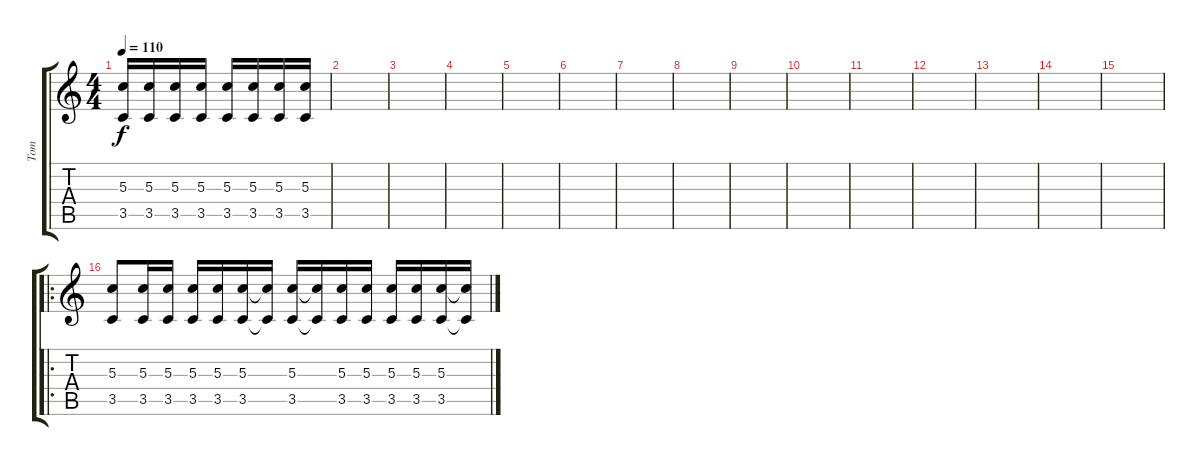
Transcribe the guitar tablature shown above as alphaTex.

\track ("Tom " "Tom ") {instrument electricguitarclean}
\staff {score tabs}
\tuning (E4 B3 G3 D3 A2 E2) {hide}
\ts (4 4)
\tempo 110
\clef g2
\ks c
(5.3 3.5).16{dy f} (5.3 3.5).16 (5.3 3.5).16 (5.3 3.5).16 (5.3 3.5).16 (5.3 3.5).16 (5.3 3.5).16 (5.3 3.5).16 |
|
|
|
|
|
|
|
|
|
|
|
|
|
|
\ro
(5.3 3.5).8{volume 11 instrument distortionguitar} (5.3 3.5).16 (5.3 3.5).16 (5.3 3.5).16 (5.3 3.5).16 (5.3 3.5).16 (5.3{t} 3.5{t}).16 (5.3 3.5).16 (5.3{t} 3.5{t}).16 (5.3 3.5).16 (5.3 3.5).16 (5.3 3.5).16 (5.3 3.5).16 (5.3 3.5).16 (5.3{t} 3.5{t}).16
